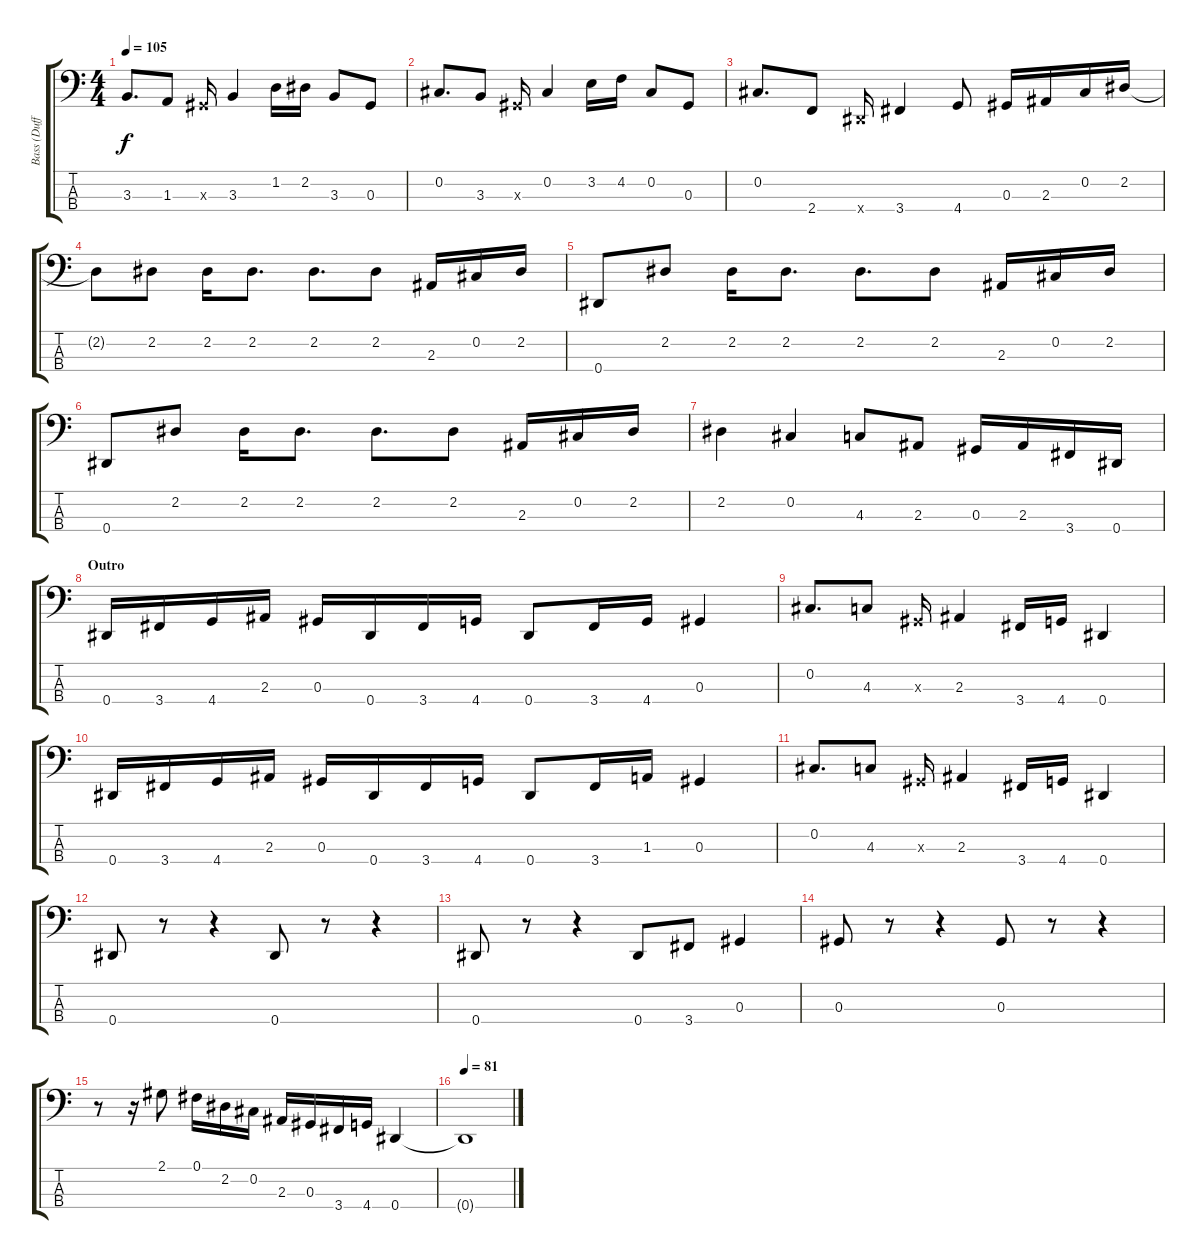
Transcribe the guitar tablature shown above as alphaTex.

\track ("Bass (Duff)" "Bass (Duff") {instrument electricbasspick}
\staff {score tabs}
\tuning (Gb2 Db2 Ab1 Eb1) {hide}
\ts (4 4)
\tempo 105
\clef f4
\ks c
3.3.8{d dy f} 1.3.8 0.3{x}.16 3.3.4 1.2.16 2.2.16 3.3.8 0.3.8 |
0.2.8{d} 3.3.8 0.3{x}.16 0.2.4 3.2.16 4.2.16 0.2.8 0.3.8 |
0.2.8{d} 2.4.8 0.4{x}.16 3.4.4 4.4.8 0.3.16 2.3.16 0.2.16 2.2.16 |
2.2{t}.8 2.2.8 2.2.16 2.2.8{d} 2.2.8{d} 2.2.8 2.3.16 0.2.16 2.2.16 |
0.4.8 2.2.8 2.2.16 2.2.8{d} 2.2.8{d} 2.2.8 2.3.16 0.2.16 2.2.16 |
0.4.8 2.2.8 2.2.16 2.2.8{d} 2.2.8{d} 2.2.8 2.3.16 0.2.16 2.2.16 |
2.2.4 0.2.4 4.3.8 2.3.8 0.3.16 2.3.16 3.4.16 0.4.16 |
\section ("" "Outro")
0.4.16 3.4.16 4.4.16 2.3.16 0.3.16 0.4.16 3.4.16 4.4.16 0.4.8 3.4.16 4.4.16 0.3.4 |
0.2.8{d} 4.3.8 0.3{x}.16 2.3.4 3.4.16 4.4.16 0.4.4 |
0.4.16 3.4.16 4.4.16 2.3.16 0.3.16 0.4.16 3.4.16 4.4.16 0.4.8 3.4.16 1.3.16 0.3.4 |
0.2.8{d} 4.3.8 0.3{x}.16 2.3.4 3.4.16 4.4.16 0.4.4 |
0.4.8 r.8 r.4 0.4.8 r.8 r.4 |
0.4.8 r.8 r.4 0.4.8 3.4.8 0.3.4 |
0.3.8 r.8 r.4 0.3.8 r.8 r.4 |
r.8 r.16 2.1.8 0.1.16 2.2.16 0.2.16 2.3.16 0.3.16 3.4.16 4.4.16 0.4.4 |
\tempo 81
0.4{t}.1
